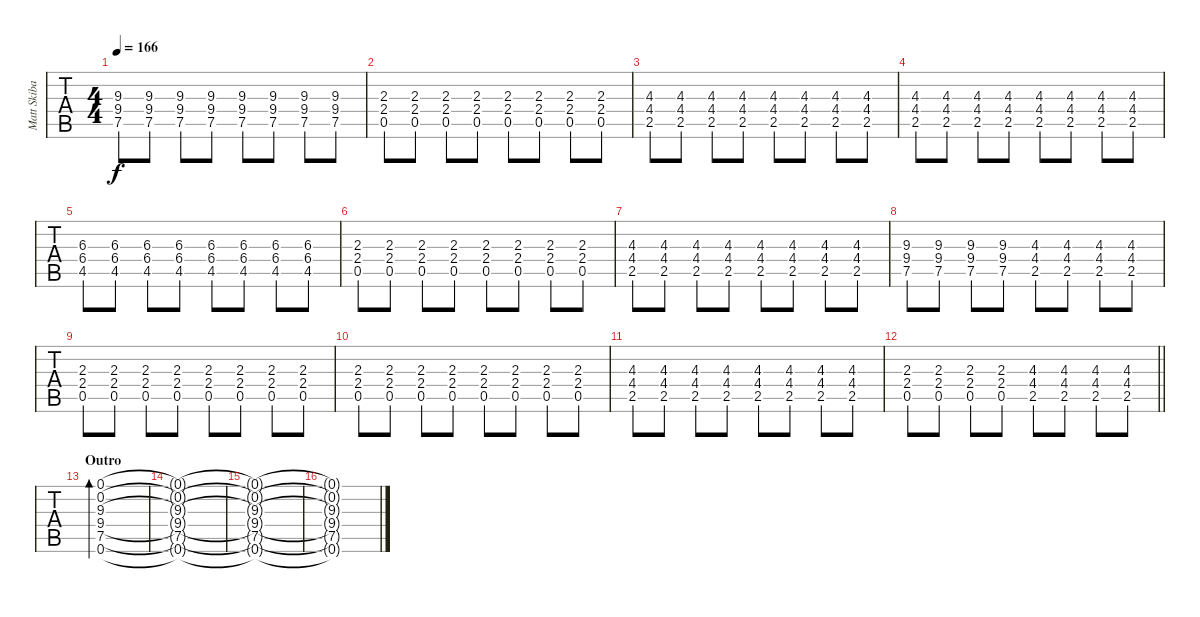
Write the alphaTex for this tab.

\track ("Matt Skiba - Guitar One " "Matt Skiba") {instrument distortionguitar}
\staff {tabs}
\tuning (E4 B3 G3 D3 A2 E2) {hide}
\ts (4 4)
\tempo 166
\clef g2
\ks c
(9.3 9.4 7.5).8{dy f} (9.3 9.4 7.5).8 (9.3 9.4 7.5).8 (9.3 9.4 7.5).8 (9.3 9.4 7.5).8 (9.3 9.4 7.5).8 (9.3 9.4 7.5).8 (9.3 9.4 7.5).8 |
(2.3 2.4 0.5).8 (2.3 2.4 0.5).8 (2.3 2.4 0.5).8 (2.3 2.4 0.5).8 (2.3 2.4 0.5).8 (2.3 2.4 0.5).8 (2.3 2.4 0.5).8 (2.3 2.4 0.5).8 |
(4.3 4.4 2.5).8 (4.3 4.4 2.5).8 (4.3 4.4 2.5).8 (4.3 4.4 2.5).8 (4.3 4.4 2.5).8 (4.3 4.4 2.5).8 (4.3 4.4 2.5).8 (4.3 4.4 2.5).8 |
(4.3 4.4 2.5).8 (4.3 4.4 2.5).8 (4.3 4.4 2.5).8 (4.3 4.4 2.5).8 (4.3 4.4 2.5).8 (4.3 4.4 2.5).8 (4.3 4.4 2.5).8 (4.3 4.4 2.5).8 |
(6.3 6.4 4.5).8 (6.3 6.4 4.5).8 (6.3 6.4 4.5).8 (6.3 6.4 4.5).8 (6.3 6.4 4.5).8 (6.3 6.4 4.5).8 (6.3 6.4 4.5).8 (6.3 6.4 4.5).8 |
(2.3 2.4 0.5).8 (2.3 2.4 0.5).8 (2.3 2.4 0.5).8 (2.3 2.4 0.5).8 (2.3 2.4 0.5).8 (2.3 2.4 0.5).8 (2.3 2.4 0.5).8 (2.3 2.4 0.5).8 |
(4.3 4.4 2.5).8 (4.3 4.4 2.5).8 (4.3 4.4 2.5).8 (4.3 4.4 2.5).8 (4.3 4.4 2.5).8 (4.3 4.4 2.5).8 (4.3 4.4 2.5).8 (4.3 4.4 2.5).8 |
(9.3 9.4 7.5).8 (9.3 9.4 7.5).8 (9.3 9.4 7.5).8 (9.3 9.4 7.5).8 (4.3 4.4 2.5).8 (4.3 4.4 2.5).8 (4.3 4.4 2.5).8 (4.3 4.4 2.5).8 |
(2.3 2.4 0.5).8 (2.3 2.4 0.5).8 (2.3 2.4 0.5).8 (2.3 2.4 0.5).8 (2.3 2.4 0.5).8 (2.3 2.4 0.5).8 (2.3 2.4 0.5).8 (2.3 2.4 0.5).8 |
(2.3 2.4 0.5).8 (2.3 2.4 0.5).8 (2.3 2.4 0.5).8 (2.3 2.4 0.5).8 (2.3 2.4 0.5).8 (2.3 2.4 0.5).8 (2.3 2.4 0.5).8 (2.3 2.4 0.5).8 |
(4.3 4.4 2.5).8 (4.3 4.4 2.5).8 (4.3 4.4 2.5).8 (4.3 4.4 2.5).8 (4.3 4.4 2.5).8 (4.3 4.4 2.5).8 (4.3 4.4 2.5).8 (4.3 4.4 2.5).8 |
\barLineRight lightlight
(2.3 2.4 0.5).8 (2.3 2.4 0.5).8 (2.3 2.4 0.5).8 (2.3 2.4 0.5).8 (4.3 4.4 2.5).8 (4.3 4.4 2.5).8 (4.3 4.4 2.5).8 (4.3 4.4 2.5).8 |
\section ("" "Outro")
(0.1 0.2 9.3 9.4 7.5 0.6).1{bd 240} |
(0.1{t} 0.2{t} 9.3{t} 9.4{t} 7.5{t} 0.6{t}).1 |
(0.1{t} 0.2{t} 9.3{t} 9.4{t} 7.5{t} 0.6{t}).1 |
(0.1{t} 0.2{t} 9.3{t} 9.4{t} 7.5{t} 0.6{t}).1
